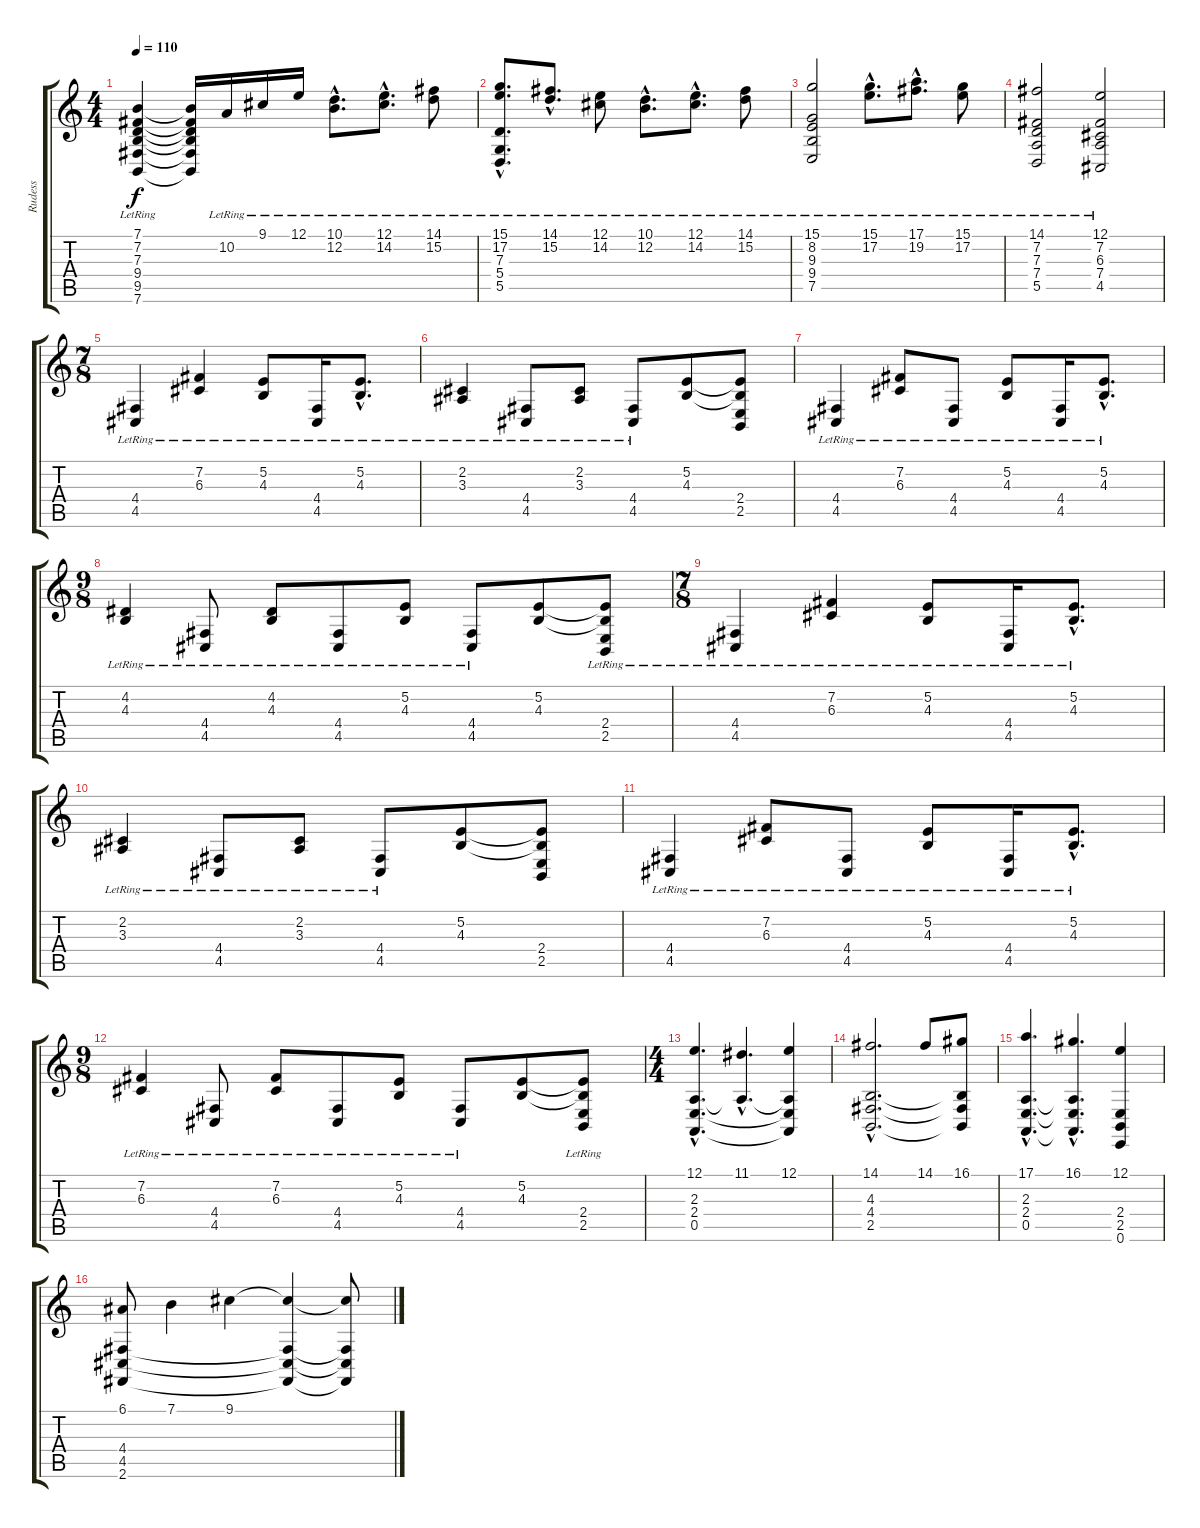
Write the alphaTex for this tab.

\track ("Rudess" "Rudess") {instrument stringensemble1}
\staff {score tabs}
\tuning (E4 B3 G3 D3 A2 E2) {hide}
\ts (4 4)
\tempo 110
\clef g2
\ks c
(7.1{lr} 7.2{lr} 7.3{lr} 9.4{lr} 9.5{lr} 7.6{lr}).4{dy f} (7.1{t} 7.2{t} 7.3{t} 9.4{t} 9.5{t} 7.6{t}).16 10.2{lr}.16 9.1{lr}.16 12.1{lr}.16 (10.1{hac lr} 12.2{hac lr}).8{d} (12.1{hac lr} 14.2{hac lr}).8{d} (14.1{lr} 15.2{lr}).8 |
(15.1{hac lr} 17.2{hac lr} 7.3{hac lr} 5.4{hac lr} 5.5{hac lr}).8{d} (14.1{hac lr} 15.2{hac lr}).8{d} (12.1{lr} 14.2{lr}).8 (10.1{hac lr} 12.2{hac lr}).8{d} (12.1{hac lr} 14.2{hac lr}).8{d} (14.1{lr} 15.2{lr}).8 |
(15.1{lr} 8.2{lr} 9.3{lr} 9.4{lr} 7.5{lr}).2 (15.1{hac lr} 17.2{hac lr}).8{d} (17.1{hac lr} 19.2{hac lr}).8{d} (15.1{lr} 17.2{lr}).8 |
(14.1{lr} 7.2{lr} 7.3{lr} 7.4{lr} 5.5{lr}).2 (12.1{lr} 7.2{lr} 6.3{lr} 7.4{lr} 4.5{lr}).2 |
\ts (7 8)
(4.4{lr} 4.5{lr}).4 (7.2{lr} 6.3{lr}).4 (5.2{lr} 4.3{lr}).8 (4.4{lr} 4.5{lr}).16 (5.2{hac lr} 4.3{hac lr}).8{d} |
(2.2{lr} 3.3{lr}).4 (4.4{lr} 4.5{lr}).8 (2.2{lr} 3.3{lr}).8 (4.4{lr} 4.5{lr}).8 (5.2 4.3).8 (5.2{t} 4.3{t} 2.4 2.5).8 |
(4.4{lr} 4.5{lr}).4 (7.2{lr} 6.3{lr}).8 (4.4{lr} 4.5{lr}).8 (5.2{lr} 4.3{lr}).8 (4.4{lr} 4.5{lr}).16 (5.2{hac lr} 4.3{hac lr}).8{d} |
\ts (9 8)
(4.2{lr} 4.3{lr}).4 (4.4{lr} 4.5{lr}).8 (4.2{lr} 4.3{lr}).8 (4.4{lr} 4.5{lr}).8 (5.2{lr} 4.3{lr}).8 (4.4{lr} 4.5{lr}).8 (5.2 4.3).8 (5.2{t} 4.3{t} 2.4{lr} 2.5{lr}).8 |
\ts (7 8)
(4.4{lr} 4.5{lr}).4 (7.2{lr} 6.3{lr}).4 (5.2{lr} 4.3{lr}).8 (4.4{lr} 4.5{lr}).16 (5.2{hac lr} 4.3{hac lr}).8{d} |
(2.2{lr} 3.3{lr}).4 (4.4{lr} 4.5{lr}).8 (2.2{lr} 3.3{lr}).8 (4.4{lr} 4.5{lr}).8 (5.2 4.3).8 (5.2{t} 4.3{t} 2.4 2.5).8 |
(4.4{lr} 4.5{lr}).4 (7.2{lr} 6.3{lr}).8 (4.4{lr} 4.5{lr}).8 (5.2{lr} 4.3{lr}).8 (4.4{lr} 4.5{lr}).16 (5.2{hac lr} 4.3{hac lr}).8{d} |
\ts (9 8)
(7.2{lr} 6.3{lr}).4 (4.4{lr} 4.5{lr}).8 (7.2{lr} 6.3{lr}).8 (4.4{lr} 4.5{lr}).8 (5.2{lr} 4.3{lr}).8 (4.4{lr} 4.5{lr}).8 (5.2 4.3).8 (5.2{t} 4.3{t} 2.4{lr} 2.5{lr}).8 |
\ts (4 4)
(12.1{hac} 2.3{hac} 2.4{hac} 0.5{hac}).4{d volume 13 instrument stringensemble1} (11.1{hac} 2.3{hac t}).4{d} (12.1 2.3{t} 2.4{t} 0.5{t}).4 |
(14.1{hac} 4.3{hac} 4.4{hac} 2.5{hac}).2{d} 14.1.8 (16.1 4.3{t} 4.4{t} 2.5{t}).8 |
(17.1{hac} 2.3{hac} 2.4{hac} 0.5{hac}).4{d} (16.1{hac} 2.3{hac t} 2.4{hac t} 0.5{hac t}).4{d} (12.1 2.4 2.5 0.6).4 |
(6.1 4.4 4.5 2.6).8 7.1.4 9.1.4 (9.1{t} 4.4{t} 4.5{t} 2.6{t}).4 (9.1{t} 4.4{t} 4.5{t} 2.6{t}).8
